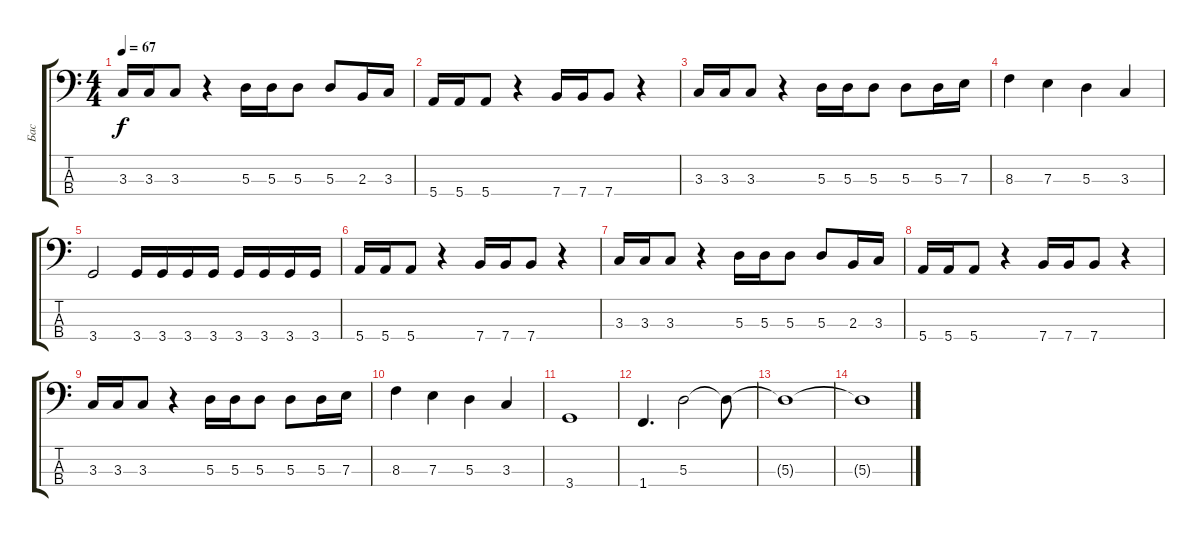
\track ("Бас" "Бас") {instrument electricbassfinger}
\staff {score tabs}
\tuning (G2 D2 A1 E1) {hide}
\ts (4 4)
\tempo 67
\clef f4
\ks c
3.3.16{dy f} 3.3.16 3.3.8 r.4 5.3.16 5.3.16 5.3.8 5.3.8 2.3.16 3.3.16 |
5.4.16 5.4.16 5.4.8 r.4 7.4.16 7.4.16 7.4.8 r.4 |
3.3.16 3.3.16 3.3.8 r.4 5.3.16 5.3.16 5.3.8 5.3.8 5.3.16 7.3.16 |
8.3.4 7.3.4 5.3.4 3.3.4 |
3.4.2 3.4.16 3.4.16 3.4.16 3.4.16 3.4.16 3.4.16 3.4.16 3.4.16 |
5.4.16 5.4.16 5.4.8 r.4 7.4.16 7.4.16 7.4.8 r.4 |
3.3.16 3.3.16 3.3.8 r.4 5.3.16 5.3.16 5.3.8 5.3.8 2.3.16 3.3.16 |
5.4.16 5.4.16 5.4.8 r.4 7.4.16 7.4.16 7.4.8 r.4 |
3.3.16 3.3.16 3.3.8 r.4 5.3.16 5.3.16 5.3.8 5.3.8 5.3.16 7.3.16 |
8.3.4 7.3.4 5.3.4 3.3.4 |
3.4.1 |
1.4.4{d} 5.3.2 5.3{t}.8 |
5.3{t}.1 |
5.3{t}.1
